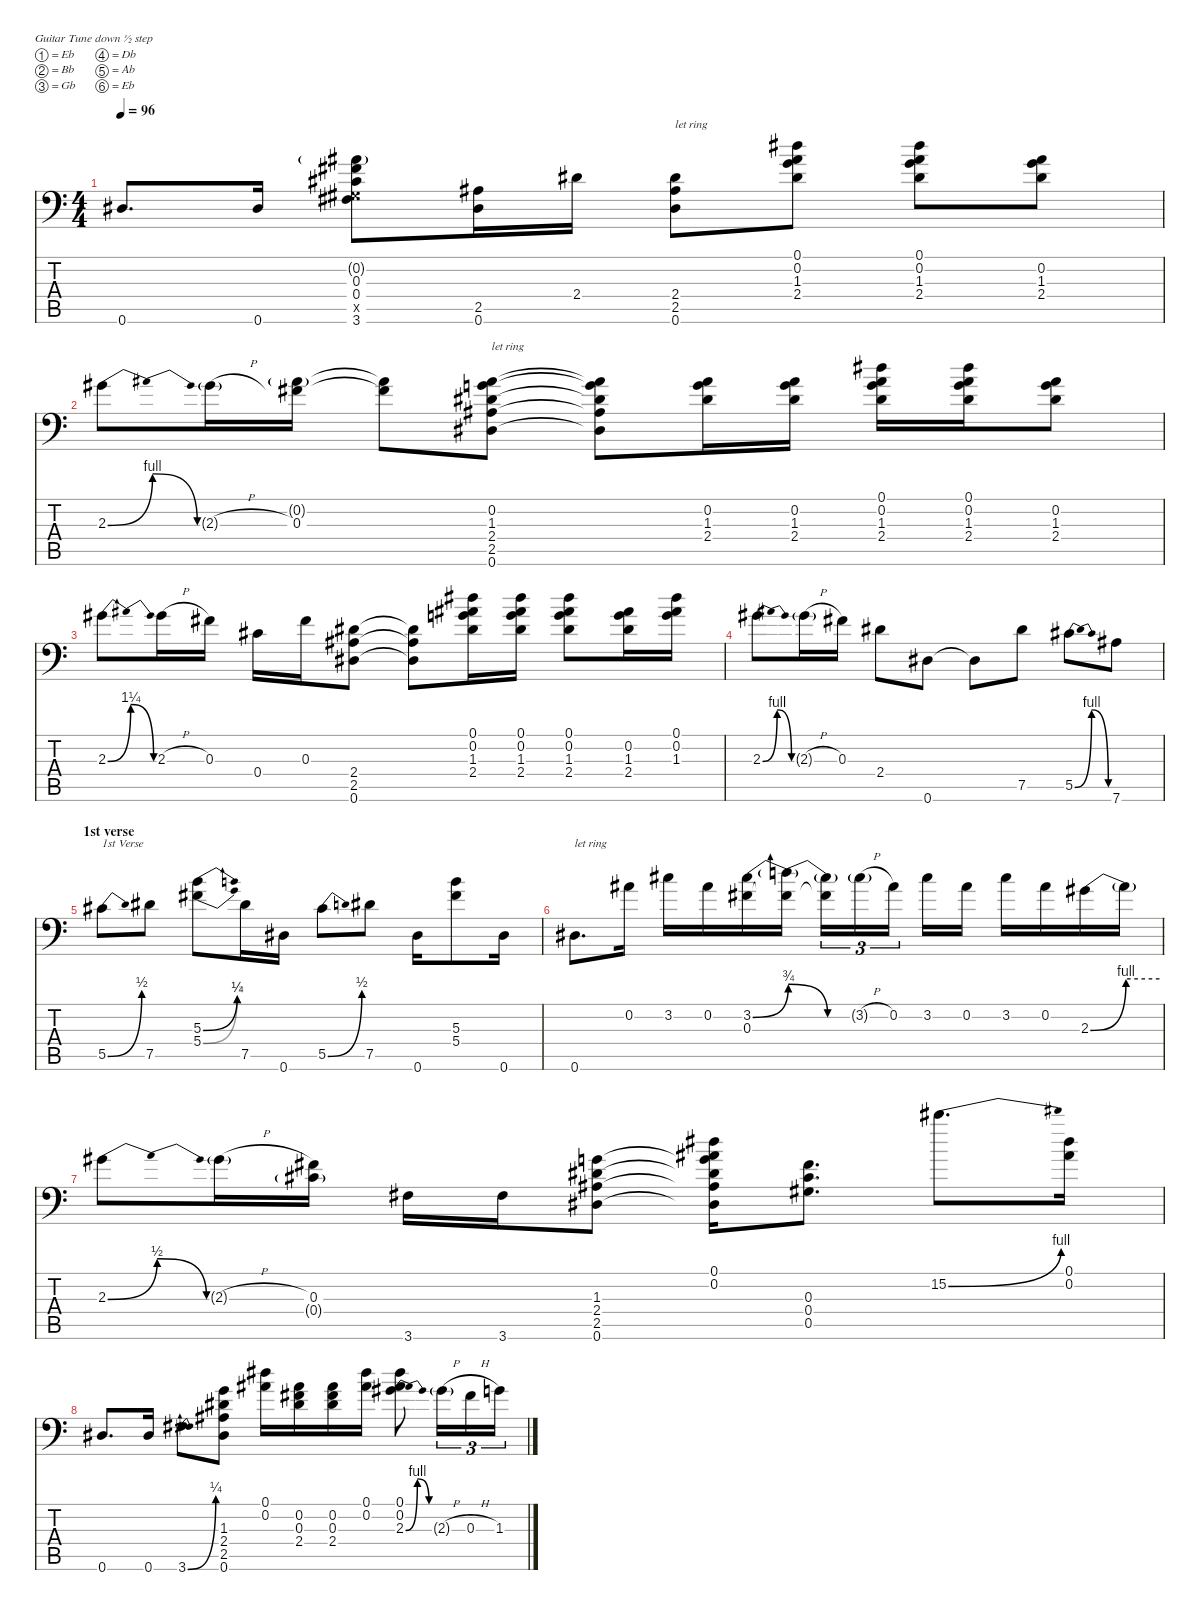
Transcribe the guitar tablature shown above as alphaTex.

\defaultSystemsLayout 4
\hideDynamics
\bracketExtendMode nobrackets
\singleTrackTrackNamePolicy hidden
\multiTrackTrackNamePolicy hidden
\otherSystemsTrackNameOrientation horizontal
\track ("Overdub-hid" "fl.bs.") {instrument fretlessbass}
\staff {score tabs}
\tuning (Eb4 Bb3 Gb3 Db3 Ab2 Eb2)
\ts (4 4)
\tempo 96
\clef f4
\ks c
0.6{acc #}.8{d dy ff beam Up} 0.6{acc #}.16{dy f beam Up} (0.2{g acc #} 0.3{acc #} 0.4{acc #} 0.5{x acc #} 3.6{acc #}).8{beam Down} (2.5{acc #} 0.6{acc #}).16{beam Down} 2.4{acc #}.16{beam Down} (2.4{acc #} 2.5{acc #} 0.6{acc #}).8{txt "let ring" beam Down} (0.1{acc #} 0.2{acc #} 1.3 2.4{acc #}).8{beam Down} (0.1{acc #} 0.2{acc #} 1.3 2.4{acc #}).8{beam Down} (0.2{acc #} 1.3 2.4{acc #}).8{beam Down} |
2.3{be (bendrelease 0 0 15 4 30 4 60 0) acc #}.8{beam Down} 2.3{h g acc #}.16{dy ff beam Down} (0.2{g acc #} 0.3{acc #}).16{dy f beam Down} (0.2{t acc #} 0.3{t acc #}).8{beam Down} (0.2{acc #} 1.3 2.4{acc #} 2.5{acc #} 0.6{acc #}).8{txt "let ring" beam Down} (0.2{t acc #} 1.3{t} 2.4{t acc #} 2.5{t acc #} 0.6{t acc #}).8{beam Down} (0.2{acc #} 1.3 2.4{acc #}).16{beam Down} (0.2{acc #} 1.3 2.4{acc #}).16{beam Down} (0.1{acc #} 0.2{acc #} 1.3 2.4{acc #}).16{beam Down} (0.1{acc #} 0.2{acc #} 1.3 2.4{acc #}).16{beam Down} (0.2{acc #} 1.3 2.4{acc #}).8{beam Down} |
2.3{be (bendrelease 0 0 15 5 30 5 60 0) acc #}.8{dy ff beam Down} 2.3{h acc #}.16{dy f beam Down} 0.3{acc #}.16{beam Down} 0.4{acc #}.16{beam Down} 0.3{acc #}.16{beam Down} (2.4{acc #} 2.5{acc #} 0.6{acc #}).8{dy ff beam Down} (2.4{t acc #} 2.5{t acc #} 0.6{t acc #}).8{dy f beam Down} (0.1{acc #} 0.2{acc #} 1.3 2.4{acc #}).16{beam Down} (0.1{acc #} 0.2{acc #} 1.3 2.4{acc #}).16{beam Down} (0.1{acc #} 0.2{acc #} 1.3 2.4{acc #}).8{dy ff beam Down} (0.2{acc #} 1.3 2.4{acc #}).16{dy f beam Down} (0.1{acc #} 0.2{acc #} 1.3).16{beam Down} |
2.3{be (bendrelease 0 0 15 4 30 4 60 0) acc #}.8{beam Down} 2.3{h g acc #}.16{dy ff beam Down} 0.3{acc #}.16{dy f beam Down} 2.4{acc #}.8{beam Down} 0.6{acc #}.8{beam Down} 0.6{t acc #}.8{beam Down} 7.5{acc #}.8{beam Down} 5.5{be (bendrelease 0 0 11.0000004 4 19.999999199999998 4 30 0) acc #}.8{beam Down} 7.6{acc #}.8{beam Down} |
\section ("" "1st verse")
5.5{be (bend 0 0 30 2) acc #}.8{txt "1st Verse" dy ff beam Down} 7.5{acc #}.8{dy f beam Down} (5.3{be (bend 0 0 30 1)} 5.4{be (bend 0 0 30 2) acc #}).8{dy ff beam Down} 7.5{acc #}.16{dy f beam Down} 0.6{acc #}.16{beam Down} 5.5{be (bend 0 0 30 2) acc #}.8{dy ff beam Down} 7.5{acc #}.8{dy f beam Down} 0.6{acc #}.16{dy ff beam Down} (5.3 5.4{acc #}).8{beam Down} 0.6{acc #}.16{dy f beam Down} |
0.6{acc #}.8{d txt "let ring" dy ff beam Down} 0.2{acc #}.16{dy f beam Down} 3.2{acc #}.16{dy ff beam Down} 0.2{acc #}.16{dy f beam Down} (3.2{be (bend 0 0 60 3) acc #} 0.3{acc #}).16{dy ff beam Down} (3.2{be (release 0 3 60 0) t} 0.3{t acc #}).16{dy f beam Down} (3.2{be (hold 0 0 60 0) t acc #} 0.3{t acc #}).16{tu (3 2) beam Down} 3.2{h g acc #}.16{tu (3 2) dy ff beam Down} 0.2{acc #}.16{tu (3 2) dy f beam Down} 3.2{acc #}.16{beam Down} 0.2{acc #}.16{beam Down} 3.2{acc #}.16{dy ff beam Down} 0.2{acc #}.16{dy f beam Down} 2.3{be (bend 0 0 60 4) acc #}.16{beam Down} 2.3{be (hold 0 4 60 4) t}.16{beam Down} |
2.3{be (bendrelease 0 0 9.999999599999999 2 19.999999199999998 2 60 0) acc #}.8{dy ff beam Down} 2.3{h g acc #}.16{beam Down} (0.3{acc #} 0.4{g acc #}).16{dy f beam Down} 3.6{acc #}.16{beam Down} 3.6{acc #}.16{beam Down} (1.3 2.4{acc #} 2.5{acc #} 0.6{acc #}).8{beam Down} (0.1{acc #} 0.2{acc #} 1.3{t} 2.4{t acc #} 2.5{t acc #} 0.6{t acc #}).16{beam Down} (0.3{acc #} 0.4{acc #} 0.5{acc #}).8{d beam Down} 15.2{be (bend 0 0 39 4) acc #}.8{d dy ff beam Down} (0.1{acc #} 0.2{acc #}).16{dy f beam Down} |
0.6{acc #}.8{d beam Up} 0.6{acc #}.16{beam Up} 3.6{be (bend 0 0 30 1) acc #}.8{beam Down} (1.3 2.4{acc #} 2.5{acc #} 0.6{acc #}).8{dy ff beam Down} (0.1{acc #} 0.2{acc #}).16{beam Down} (0.2{acc #} 0.3{acc #} 2.4{acc #}).16{dy f beam Down} (0.2{acc #} 0.3{acc #} 2.4{acc #}).16{beam Down} (0.1{acc #} 0.2{acc #}).16{beam Down} (0.1{acc #} 0.2{acc #} 2.3{be (bendrelease 0 0 15 4 30 4 60 0) acc #}).8{beam Down} 2.3{h g acc #}.16{tu (3 2) dy ff beam Down} 0.3{h acc #}.16{tu (3 2) dy f beam Down} 1.3.16{tu (3 2) beam Down}
